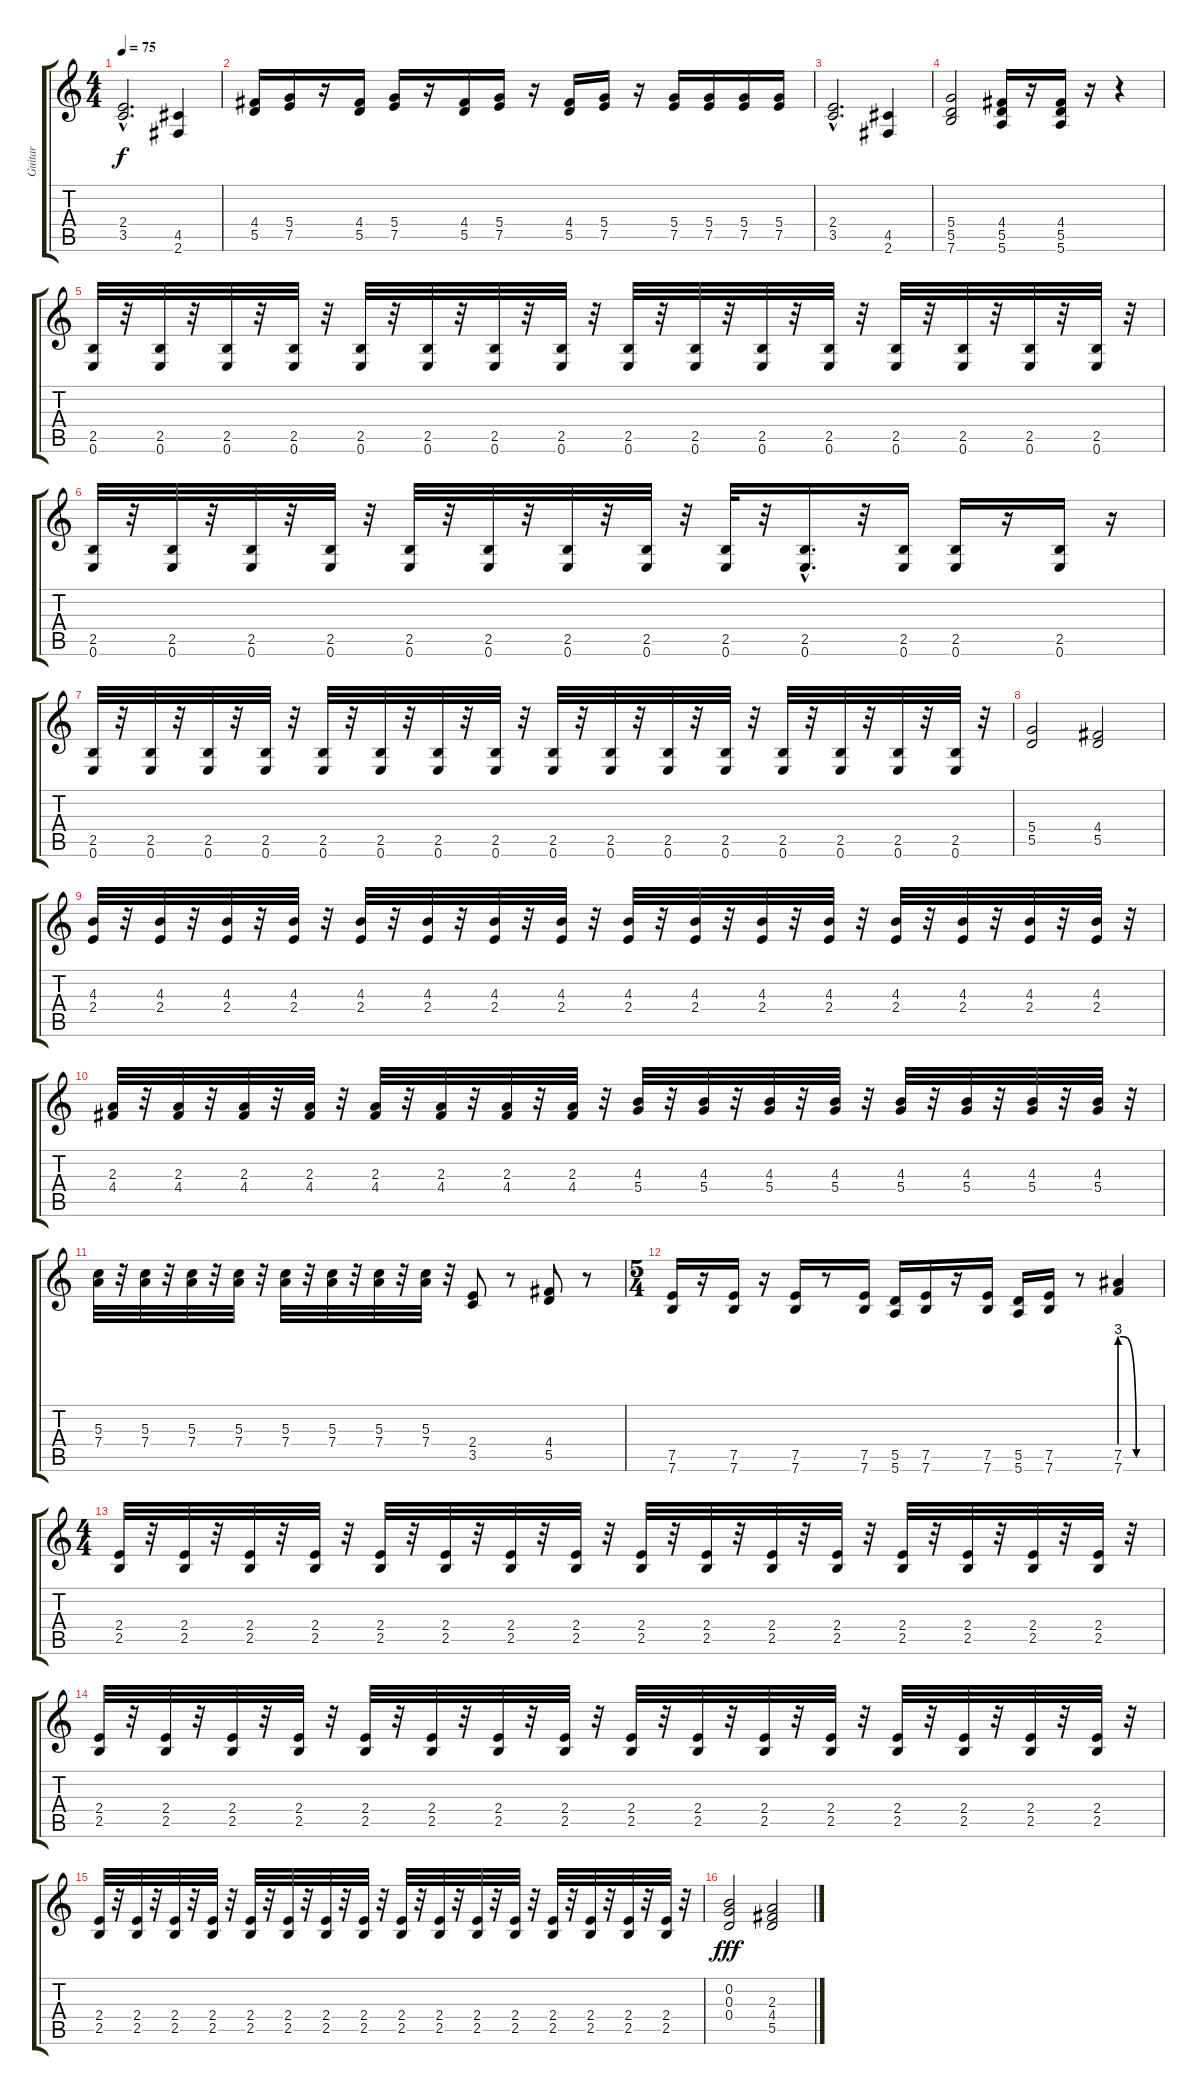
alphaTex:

\track ("Guitar" "Guitar") {instrument distortionguitar}
\staff {score tabs}
\tuning (E4 B3 G3 D3 A2 E2) {hide}
\ts (4 4)
\tempo 75
\clef g2
\ks c
(2.4{hac} 3.5{hac}).2{d dy f volume 13} (4.5 2.6).4 |
(4.4 5.5).16{volume 15} (5.4 7.5).16 r.16 (4.4 5.5).16 (5.4 7.5).16 r.16 (4.4 5.5).16 (5.4 7.5).16 r.16 (4.4 5.5).16 (5.4 7.5).16 r.16 (5.4 7.5).16 (5.4 7.5).16 (5.4 7.5).16 (5.4 7.5).16 |
(2.4{hac} 3.5{hac}).2{d volume 13} (4.5 2.6).4 |
(5.4 5.5 7.6).2 (4.4 5.5 5.6).16 r.16 (4.4 5.5 5.6).16 r.16 r.4 |
(2.5 0.6).32 r.32 (2.5 0.6).32 r.32 (2.5 0.6).32 r.32 (2.5 0.6).32 r.32 (2.5 0.6).32 r.32 (2.5 0.6).32 r.32 (2.5 0.6).32 r.32 (2.5 0.6).32 r.32 (2.5 0.6).32 r.32 (2.5 0.6).32 r.32 (2.5 0.6).32 r.32 (2.5 0.6).32 r.32 (2.5 0.6).32 r.32 (2.5 0.6).32 r.32 (2.5 0.6).32 r.32 (2.5 0.6).32 r.32 |
(2.5 0.6).32 r.32 (2.5 0.6).32 r.32 (2.5 0.6).32 r.32 (2.5 0.6).32 r.32 (2.5 0.6).32 r.32 (2.5 0.6).32 r.32 (2.5 0.6).32 r.32 (2.5 0.6).32 r.32 (2.5 0.6).32 r.32 (2.5{hac} 0.6{hac}).16{d} r.32 (2.5 0.6).16 (2.5 0.6).16 r.16 (2.5 0.6).16 r.16 |
(2.5 0.6).32 r.32 (2.5 0.6).32 r.32 (2.5 0.6).32 r.32 (2.5 0.6).32 r.32 (2.5 0.6).32 r.32 (2.5 0.6).32 r.32 (2.5 0.6).32 r.32 (2.5 0.6).32 r.32 (2.5 0.6).32 r.32 (2.5 0.6).32 r.32 (2.5 0.6).32 r.32 (2.5 0.6).32 r.32 (2.5 0.6).32 r.32 (2.5 0.6).32 r.32 (2.5 0.6).32 r.32 (2.5 0.6).32 r.32 |
(5.4 5.5).2{volume 16} (4.4 5.5).2 |
(4.3 2.4).32{volume 14} r.32 (4.3 2.4).32 r.32 (4.3 2.4).32 r.32 (4.3 2.4).32 r.32 (4.3 2.4).32 r.32 (4.3 2.4).32 r.32 (4.3 2.4).32 r.32 (4.3 2.4).32 r.32 (4.3 2.4).32 r.32 (4.3 2.4).32 r.32 (4.3 2.4).32 r.32 (4.3 2.4).32 r.32 (4.3 2.4).32 r.32 (4.3 2.4).32 r.32 (4.3 2.4).32 r.32 (4.3 2.4).32 r.32 |
(2.3 4.4).32 r.32 (2.3 4.4).32 r.32 (2.3 4.4).32 r.32 (2.3 4.4).32 r.32 (2.3 4.4).32 r.32 (2.3 4.4).32 r.32 (2.3 4.4).32 r.32 (2.3 4.4).32 r.32 (4.3 5.4).32 r.32 (4.3 5.4).32 r.32 (4.3 5.4).32 r.32 (4.3 5.4).32 r.32 (4.3 5.4).32 r.32 (4.3 5.4).32 r.32 (4.3 5.4).32 r.32 (4.3 5.4).32 r.32 |
(5.3 7.4).32 r.32 (5.3 7.4).32 r.32 (5.3 7.4).32 r.32 (5.3 7.4).32 r.32 (5.3 7.4).32 r.32 (5.3 7.4).32 r.32 (5.3 7.4).32 r.32 (5.3 7.4).32 r.32 (2.4 3.5).8 r.8 (4.4 5.5).8 r.8 |
\ts (5 4)
(7.5 7.6).16 r.16 (7.5 7.6).16 r.16 (7.5 7.6).16 r.8 (7.5 7.6).16 (5.5 5.6).16 (7.5 7.6).16 r.16 (7.5 7.6).16 (5.5 5.6).16 (7.5 7.6).16 r.8 (7.5{be (custom 0 12 5 12 25 0 40 0 60 0)} 7.6{be (custom 0 12 5 12 25 0 40 0 60 0)}).4 |
\ts (4 4)
(2.4 2.5).32{volume 13} r.32 (2.4 2.5).32 r.32 (2.4 2.5).32 r.32 (2.4 2.5).32 r.32 (2.4 2.5).32 r.32 (2.4 2.5).32 r.32 (2.4 2.5).32 r.32 (2.4 2.5).32 r.32 (2.4 2.5).32 r.32 (2.4 2.5).32 r.32 (2.4 2.5).32 r.32 (2.4 2.5).32 r.32 (2.4 2.5).32 r.32 (2.4 2.5).32 r.32 (2.4 2.5).32 r.32 (2.4 2.5).32 r.32 |
(2.4 2.5).32 r.32 (2.4 2.5).32 r.32 (2.4 2.5).32 r.32 (2.4 2.5).32 r.32 (2.4 2.5).32 r.32 (2.4 2.5).32 r.32 (2.4 2.5).32 r.32 (2.4 2.5).32 r.32 (2.4 2.5).32 r.32 (2.4 2.5).32 r.32 (2.4 2.5).32 r.32 (2.4 2.5).32 r.32 (2.4 2.5).32 r.32 (2.4 2.5).32 r.32 (2.4 2.5).32 r.32 (2.4 2.5).32 r.32 |
(2.4 2.5).32 r.32 (2.4 2.5).32 r.32 (2.4 2.5).32 r.32 (2.4 2.5).32 r.32 (2.4 2.5).32 r.32 (2.4 2.5).32 r.32 (2.4 2.5).32 r.32 (2.4 2.5).32 r.32 (2.4 2.5).32 r.32 (2.4 2.5).32 r.32 (2.4 2.5).32 r.32 (2.4 2.5).32 r.32 (2.4 2.5).32 r.32 (2.4 2.5).32 r.32 (2.4 2.5).32 r.32 (2.4 2.5).32 r.32 |
(0.2 0.3 0.4).2{dy fff} (2.3 4.4 5.5).2
